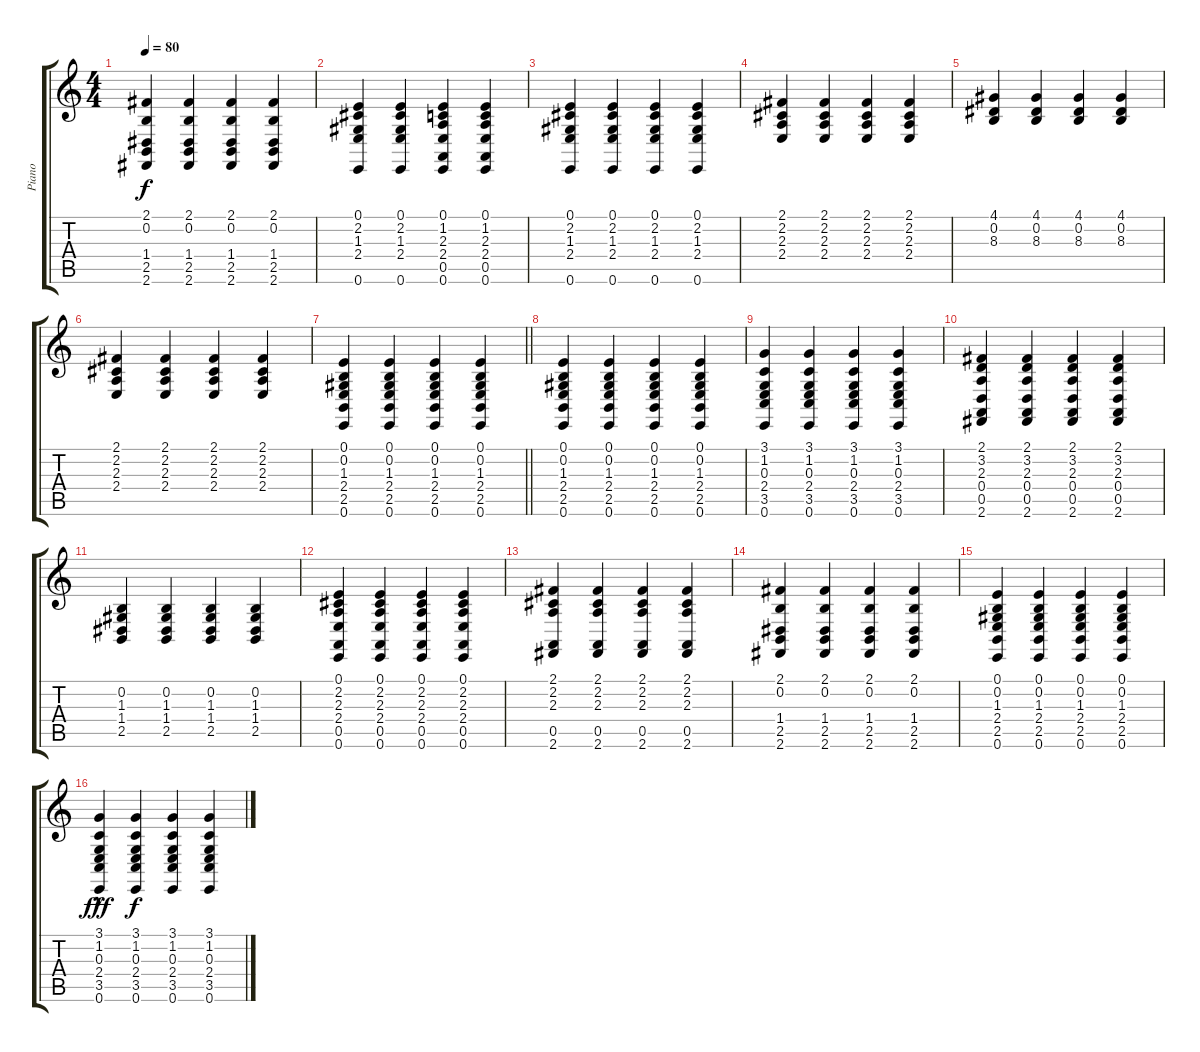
\track ("Piano" "Piano") {instrument acousticgrandpiano}
\staff {score tabs}
\tuning (E4 B3 G3 D3 A2 E2) {hide}
\ts (4 4)
\tempo 80
\clef g2
\ks c
(2.1 0.2 1.4 2.5 2.6).4{dy f} (2.1 0.2 1.4 2.5 2.6).4 (2.1 0.2 1.4 2.5 2.6).4 (2.1 0.2 1.4 2.5 2.6).4 |
(0.1 2.2 1.3 2.4 0.6).4 (0.1 2.2 1.3 2.4 0.6).4 (0.1 1.2 2.3 2.4 0.5 0.6).4 (0.1 1.2 2.3 2.4 0.5 0.6).4 |
(0.1 2.2 1.3 2.4 0.6).4 (0.1 2.2 1.3 2.4 0.6).4 (0.1 2.2 1.3 2.4 0.6).4 (0.1 2.2 1.3 2.4 0.6).4 |
(2.1 2.2 2.3 2.4).4 (2.1 2.2 2.3 2.4).4 (2.1 2.2 2.3 2.4).4 (2.1 2.2 2.3 2.4).4 |
(4.1 0.2 8.3).4 (4.1 0.2 8.3).4 (4.1 0.2 8.3).4 (4.1 0.2 8.3).4 |
(2.1 2.2 2.3 2.4).4 (2.1 2.2 2.3 2.4).4 (2.1 2.2 2.3 2.4).4 (2.1 2.2 2.3 2.4).4 |
\barLineRight lightlight
(0.1 0.2 1.3 2.4 2.5 0.6).4 (0.1 0.2 1.3 2.4 2.5 0.6).4 (0.1 0.2 1.3 2.4 2.5 0.6).4 (0.1 0.2 1.3 2.4 2.5 0.6).4 |
(0.1 0.2 1.3 2.4 2.5 0.6).4 (0.1 0.2 1.3 2.4 2.5 0.6).4 (0.1 0.2 1.3 2.4 2.5 0.6).4 (0.1 0.2 1.3 2.4 2.5 0.6).4 |
(3.1 1.2 0.3 2.4 3.5 0.6).4 (3.1 1.2 0.3 2.4 3.5 0.6).4 (3.1 1.2 0.3 2.4 3.5 0.6).4 (3.1 1.2 0.3 2.4 3.5 0.6).4 |
(2.1 3.2 2.3 0.4 0.5 2.6).4 (2.1 3.2 2.3 0.4 0.5 2.6).4 (2.1 3.2 2.3 0.4 0.5 2.6).4 (2.1 3.2 2.3 0.4 0.5 2.6).4 |
(0.2 1.3 1.4 2.5).4 (0.2 1.3 1.4 2.5).4 (0.2 1.3 1.4 2.5).4 (0.2 1.3 1.4 2.5).4 |
(0.1 2.2 2.3 2.4 0.5 0.6).4 (0.1 2.2 2.3 2.4 0.5 0.6).4 (0.1 2.2 2.3 2.4 0.5 0.6).4 (0.1 2.2 2.3 2.4 0.5 0.6).4 |
(2.1 2.2 2.3 0.5 2.6).4 (2.1 2.2 2.3 0.5 2.6).4 (2.1 2.2 2.3 0.5 2.6).4 (2.1 2.2 2.3 0.5 2.6).4 |
(2.1 0.2 1.4 2.5 2.6).4 (2.1 0.2 1.4 2.5 2.6).4 (2.1 0.2 1.4 2.5 2.6).4 (2.1 0.2 1.4 2.5 2.6).4 |
(0.1 0.2 1.3 2.4 2.5 0.6).4 (0.1 0.2 1.3 2.4 2.5 0.6).4 (0.1 0.2 1.3 2.4 2.5 0.6).4 (0.1 0.2 1.3 2.4 2.5 0.6).4 |
(3.1 1.2 0.3 2.4{hac} 3.5 0.6).4{dy fff} (3.1 1.2 0.3 2.4 3.5 0.6).4{dy f} (3.1 1.2 0.3 2.4 3.5 0.6).4 (3.1 1.2 0.3 2.4 3.5 0.6).4
